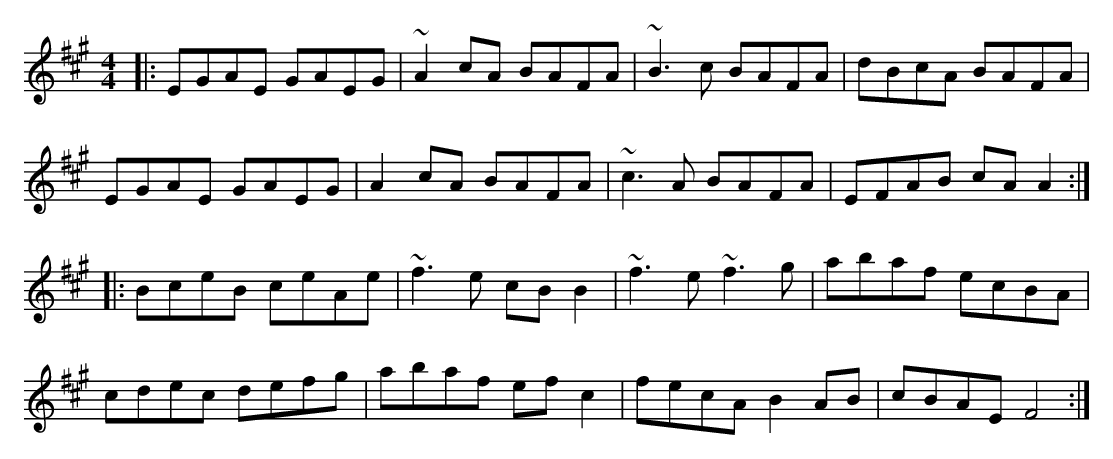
X:1
M:4/4
K:A
|:EGAE GAEG|~A2cA BAFA|~B3c BAFA|dBcA BAFA|
EGAE GAEG|A2cA BAFA|~c3A BAFA|EFAB cAA2:|
|:BceB ceAe|~f3e cBB2|~f3e ~f3g|abaf ecBA|
cdec defg|abaf efc2|fecA B2AB|cBAE F4:|
